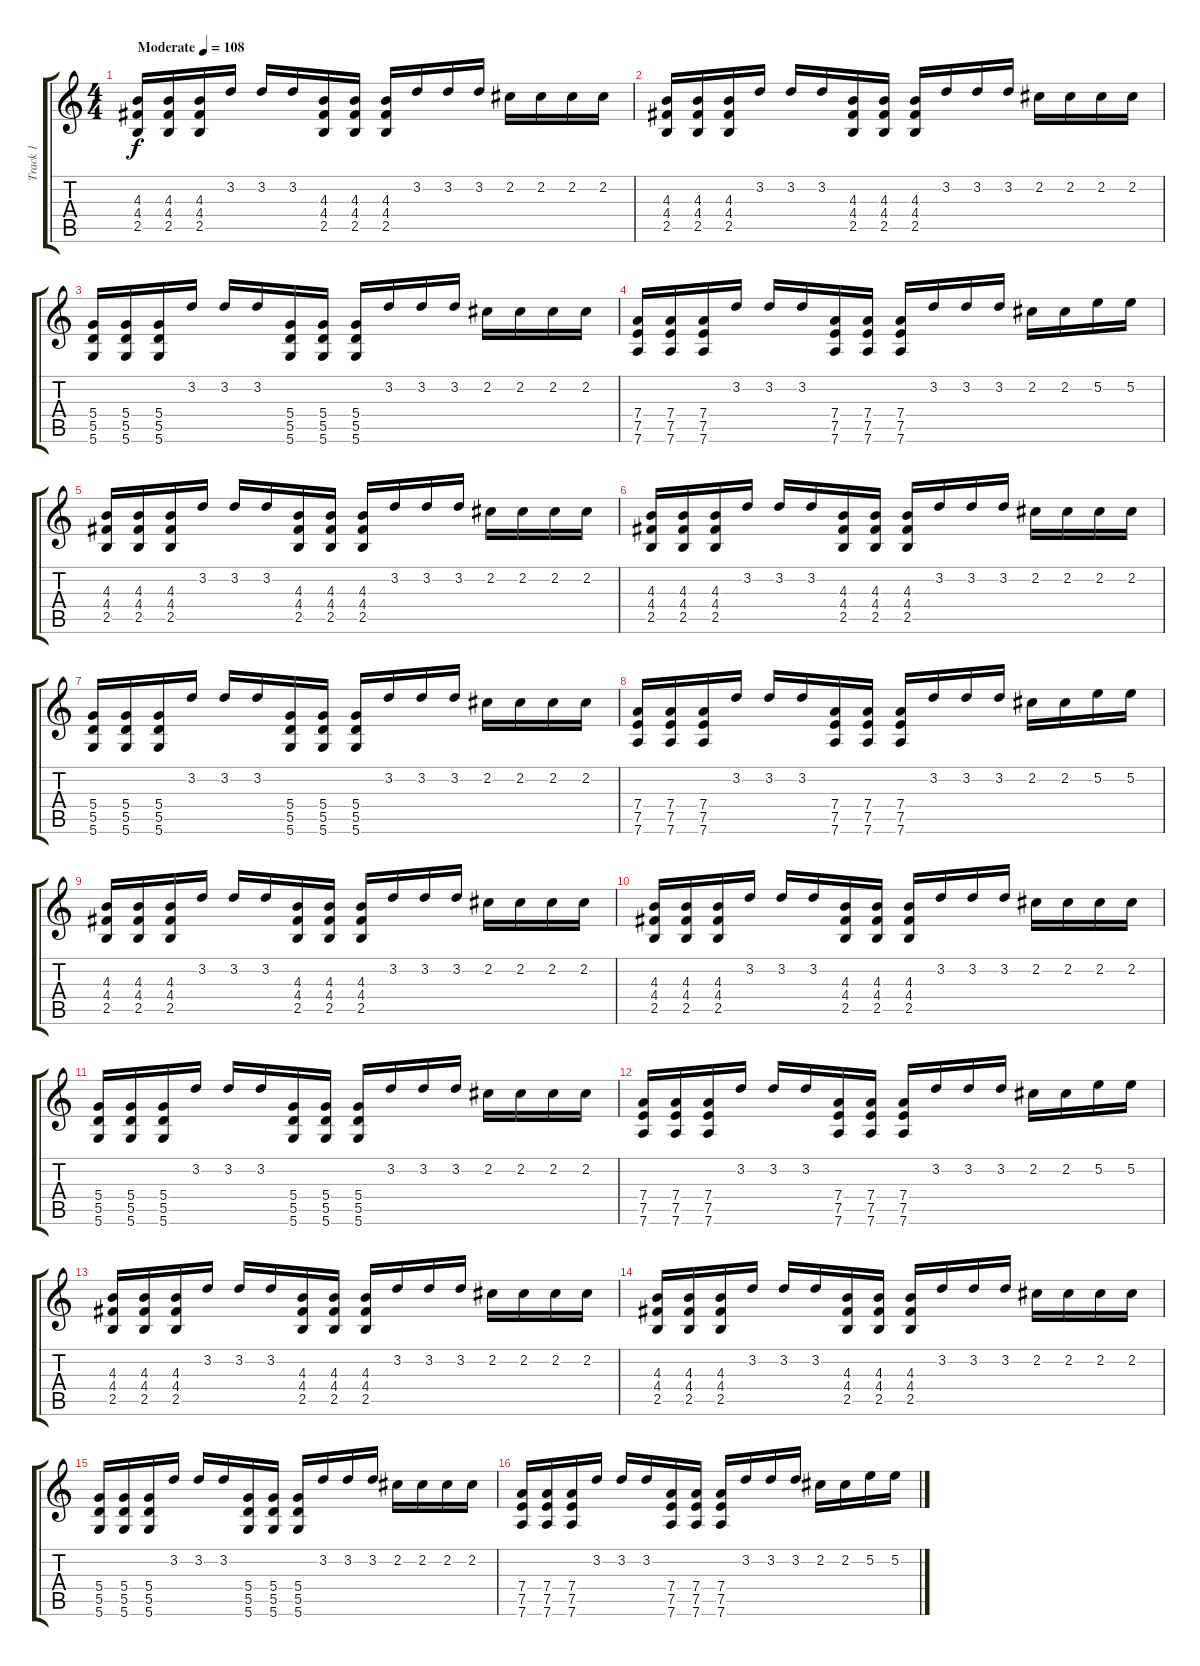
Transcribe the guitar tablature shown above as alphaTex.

\track ("Track 1" "Track 1") {instrument distortionguitar}
\staff {score tabs}
\tuning (E4 B3 G3 D3 A2 D2) {hide}
\ts (4 4)
\tempo (108 "Moderate")
\clef g2
\ks c
(4.3 4.4 2.5).16{dy f instrument distortionguitar beam Up} (4.3 4.4 2.5).16{beam Up} (4.3 4.4 2.5).16{beam Up} 3.2.16{beam Up} 3.2.16 3.2.16 (4.3 4.4 2.5).16 (4.3 4.4 2.5).16 (4.3 4.4 2.5).16{beam Up} 3.2.16{beam Up} 3.2.16{beam Up} 3.2.16{beam Up} 2.2.16 2.2.16 2.2.16 2.2.16 |
(4.3 4.4 2.5).16 (4.3 4.4 2.5).16 (4.3 4.4 2.5).16 3.2.16 3.2.16 3.2.16 (4.3 4.4 2.5).16 (4.3 4.4 2.5).16 (4.3 4.4 2.5).16 3.2.16 3.2.16 3.2.16 2.2.16 2.2.16 2.2.16 2.2.16 |
(5.4 5.5 5.6).16 (5.4 5.5 5.6).16 (5.4 5.5 5.6).16 3.2.16 3.2.16 3.2.16 (5.4 5.5 5.6).16 (5.4 5.5 5.6).16 (5.4 5.5 5.6).16 3.2.16 3.2.16 3.2.16 2.2.16 2.2.16 2.2.16 2.2.16 |
(7.4 7.5 7.6).16 (7.4 7.5 7.6).16 (7.4 7.5 7.6).16 3.2.16 3.2.16 3.2.16 (7.4 7.5 7.6).16 (7.4 7.5 7.6).16 (7.4 7.5 7.6).16 3.2.16 3.2.16 3.2.16 2.2.16 2.2.16 5.2.16 5.2.16 |
(4.3 4.4 2.5).16 (4.3 4.4 2.5).16 (4.3 4.4 2.5).16 3.2.16 3.2.16 3.2.16 (4.3 4.4 2.5).16 (4.3 4.4 2.5).16 (4.3 4.4 2.5).16 3.2.16 3.2.16 3.2.16 2.2.16 2.2.16 2.2.16 2.2.16 |
(4.3 4.4 2.5).16 (4.3 4.4 2.5).16 (4.3 4.4 2.5).16 3.2.16 3.2.16 3.2.16 (4.3 4.4 2.5).16 (4.3 4.4 2.5).16 (4.3 4.4 2.5).16 3.2.16 3.2.16 3.2.16 2.2.16 2.2.16 2.2.16 2.2.16 |
(5.4 5.5 5.6).16 (5.4 5.5 5.6).16 (5.4 5.5 5.6).16 3.2.16 3.2.16 3.2.16 (5.4 5.5 5.6).16 (5.4 5.5 5.6).16 (5.4 5.5 5.6).16 3.2.16 3.2.16 3.2.16 2.2.16 2.2.16 2.2.16 2.2.16 |
(7.4 7.5 7.6).16 (7.4 7.5 7.6).16 (7.4 7.5 7.6).16 3.2.16 3.2.16 3.2.16 (7.4 7.5 7.6).16 (7.4 7.5 7.6).16 (7.4 7.5 7.6).16 3.2.16 3.2.16 3.2.16 2.2.16 2.2.16 5.2.16 5.2.16 |
(4.3 4.4 2.5).16 (4.3 4.4 2.5).16 (4.3 4.4 2.5).16 3.2.16 3.2.16 3.2.16 (4.3 4.4 2.5).16 (4.3 4.4 2.5).16 (4.3 4.4 2.5).16 3.2.16 3.2.16 3.2.16 2.2.16 2.2.16 2.2.16 2.2.16 |
(4.3 4.4 2.5).16 (4.3 4.4 2.5).16 (4.3 4.4 2.5).16 3.2.16 3.2.16 3.2.16 (4.3 4.4 2.5).16 (4.3 4.4 2.5).16 (4.3 4.4 2.5).16 3.2.16 3.2.16 3.2.16 2.2.16 2.2.16 2.2.16 2.2.16 |
(5.4 5.5 5.6).16 (5.4 5.5 5.6).16 (5.4 5.5 5.6).16 3.2.16 3.2.16 3.2.16 (5.4 5.5 5.6).16 (5.4 5.5 5.6).16 (5.4 5.5 5.6).16 3.2.16 3.2.16 3.2.16 2.2.16 2.2.16 2.2.16 2.2.16 |
(7.4 7.5 7.6).16 (7.4 7.5 7.6).16 (7.4 7.5 7.6).16 3.2.16 3.2.16 3.2.16 (7.4 7.5 7.6).16 (7.4 7.5 7.6).16 (7.4 7.5 7.6).16 3.2.16 3.2.16 3.2.16 2.2.16 2.2.16 5.2.16 5.2.16 |
(4.3 4.4 2.5).16 (4.3 4.4 2.5).16 (4.3 4.4 2.5).16 3.2.16 3.2.16 3.2.16 (4.3 4.4 2.5).16 (4.3 4.4 2.5).16 (4.3 4.4 2.5).16 3.2.16 3.2.16 3.2.16 2.2.16 2.2.16 2.2.16 2.2.16 |
(4.3 4.4 2.5).16 (4.3 4.4 2.5).16 (4.3 4.4 2.5).16 3.2.16 3.2.16 3.2.16 (4.3 4.4 2.5).16 (4.3 4.4 2.5).16 (4.3 4.4 2.5).16 3.2.16 3.2.16 3.2.16 2.2.16 2.2.16 2.2.16 2.2.16 |
(5.4 5.5 5.6).16 (5.4 5.5 5.6).16 (5.4 5.5 5.6).16 3.2.16 3.2.16 3.2.16 (5.4 5.5 5.6).16 (5.4 5.5 5.6).16 (5.4 5.5 5.6).16 3.2.16 3.2.16 3.2.16 2.2.16 2.2.16 2.2.16 2.2.16 |
(7.4 7.5 7.6).16 (7.4 7.5 7.6).16 (7.4 7.5 7.6).16 3.2.16 3.2.16 3.2.16 (7.4 7.5 7.6).16 (7.4 7.5 7.6).16 (7.4 7.5 7.6).16 3.2.16 3.2.16 3.2.16 2.2.16 2.2.16 5.2.16 5.2.16
